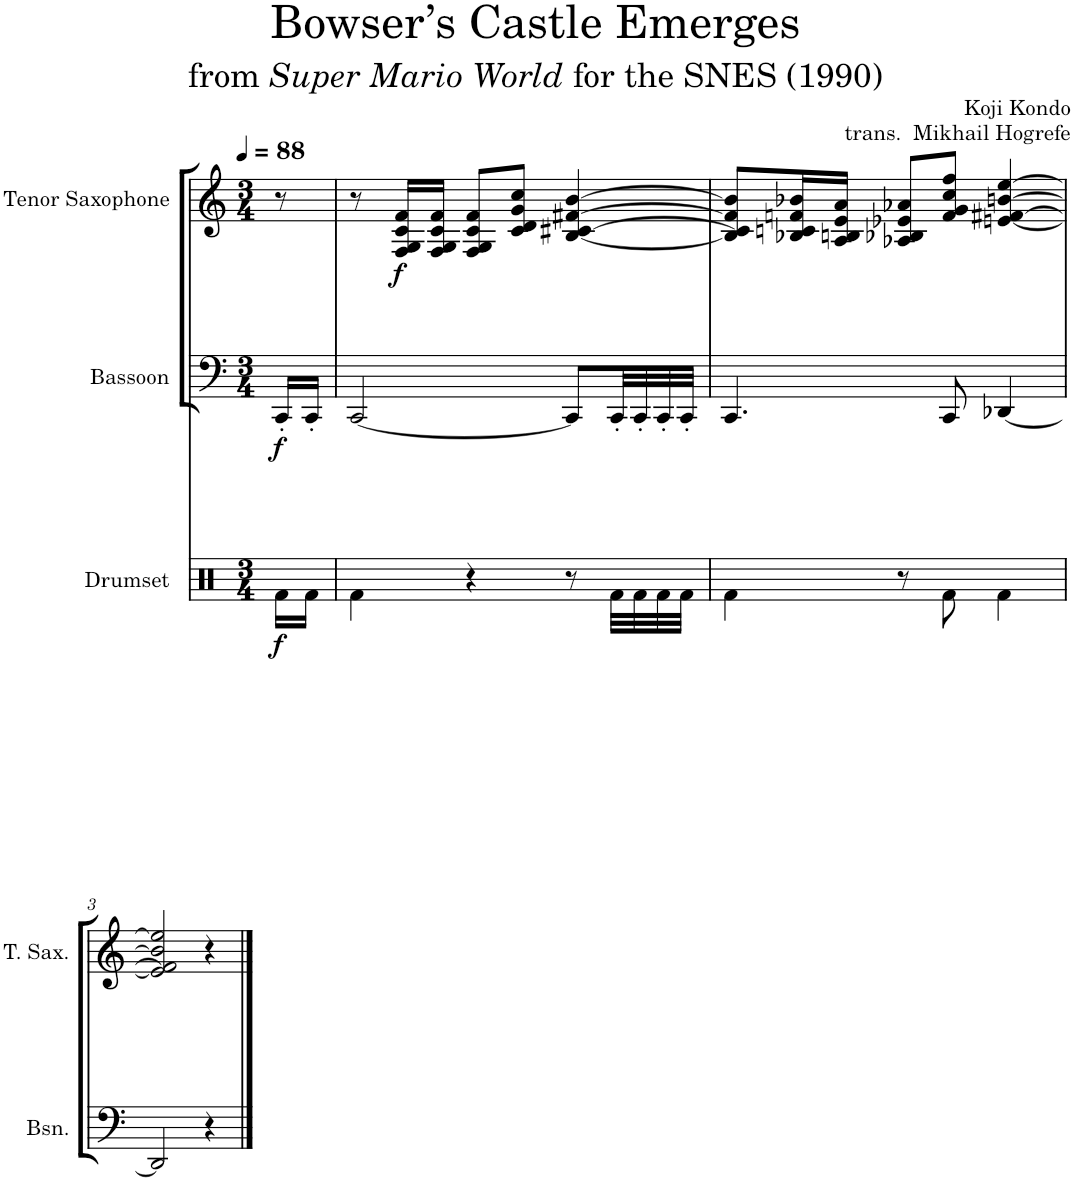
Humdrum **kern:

**kern	**dynam	**kern	**dynam	**kern	**dynam
*part3	*part3	*part2	*part2	*part1	*part1
*staff3	*staff3	*staff2	*staff2	*staff1	*staff1
*I"Drumset	*	*I"Bassoon	*	*I"Tenor Saxophone	*
*I'D. Set	*	*I'Bsn.	*	*I'T. Sax.	*
*clefX	*	*clefF4	*	*clefG2	*
*	*	*	*	*Trd8c14	*
*k[]	*	*k[]	*	*k[]	*
*M3/4	*	*M3/4	*	*M3/4	*
*MM88	*	*MM88	*	*MM88	*
=	=	=	=	=	=
!	!LO:DY:b	!	!LO:DY:b	!	!
16Rf\LL	f	16CC'/LL	f	8r	.
16Rf\JJ	.	16CC'/JJ	.	.	.
=1	=1	=1	=1	=1	=1
4Rf\	.	[2CC/	.	8r	.
!	!	!	!	!	!LO:DY:b
.	.	.	.	16F/ 16G/ 16c/ 16f/LL	f
.	.	.	.	16F/ 16G/ 16c/ 16f/JJ	.
4r	.	.	.	8F/ 8G/ 8c/ 8f/L	.
.	.	.	.	8c/ 8d/ 8g/ 8cc/J	.
8r	.	8CC/L]	.	[4B/ [4c#X/ [4f#X/ [4b/	.
32Rf\LLL	.	32CC'/LL	.	.	.
32Rf\	.	32CC'/	.	.	.
32Rf\	.	32CC'/	.	.	.
32Rf\JJJ	.	32CC'/JJJ	.	.	.
=2	=2	=2	=2	=2	=2
4Rf\	.	4.CC/	.	8B/] 8c#/] 8f#/] 8b/]L	.
.	.	.	.	16B-X/ 16cn/ 16fn/ 16b-X/L	.
.	.	.	.	16A/ 16Bn/ 16e/ 16a/JJ	.
8r	.	.	.	8A-X/ 8B-X/ 8e-X/ 8a-X/L	.
8Rf\	.	8CC/	.	8f/ 8g/ 8cc/ 8ff/J	.
4Rf\	.	[4DD-X/	.	[4en/ [4f#X/ [4bn/ [4ee/	.
!!LO:LB:g=z
=3	=3	=3	=3	=3	=3
2.r	.	2DD-/]	.	2e/] 2f#/] 2b/] 2ee/]	.
.	.	4r	.	4r	.
==	==	==	==	==	==
*-	*-	*-	*-	*-	*-
